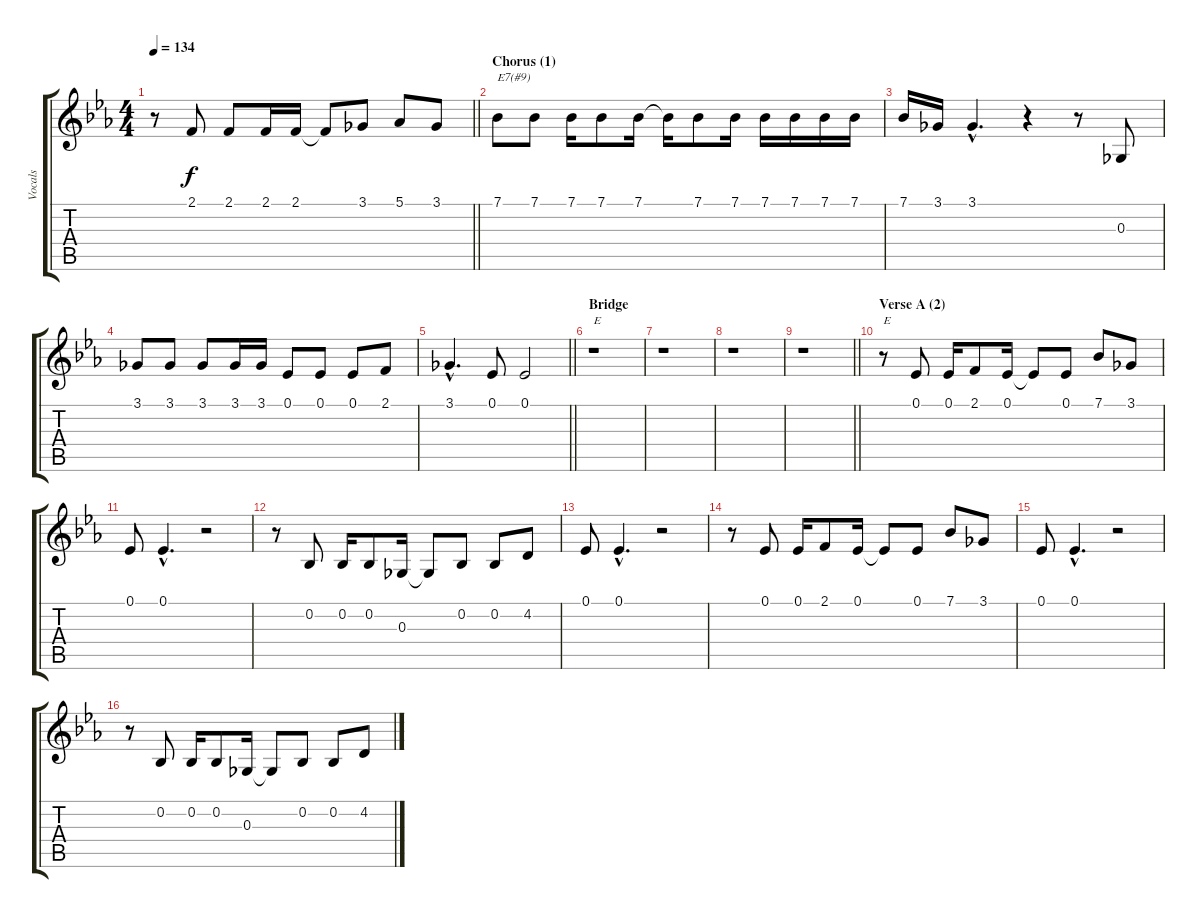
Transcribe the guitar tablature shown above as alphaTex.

\track ("Vocals" "Vocals") {instrument sopranosax}
\staff {score tabs}
\tuning (Eb4 Bb3 Gb3 Db3 Ab2 Eb2) {hide}
\ts (4 4)
\tempo 134
\clef g2
\barLineRight lightlight
\ks eb
r.8{dy f} 2.1.8 2.1.8 2.1.16 2.1.16 2.1{t}.8 3.1.8 5.1.8 3.1.8 |
\section ("" "Chorus (1)")
7.1.8{txt "E7(#9)"} 7.1.8 7.1.16 7.1.8 7.1.16 7.1{t}.16 7.1.8 7.1.16 7.1.16 7.1.16 7.1.16 7.1.16 |
7.1.16 3.1.16 3.1{hac}.4{d} r.4 r.8 0.3.8 |
3.1.8 3.1.8 3.1.8 3.1.16 3.1.16 0.1.8 0.1.8 0.1.8 2.1.8 |
\barLineRight lightlight
3.1{hac}.4{d} 0.1.8 0.1.2 |
\section ("" "Bridge")
r.1{txt "E"} |
r.1 |
r.1 |
\barLineRight lightlight
r.1 |
\section ("" "Verse A (2)")
r.8{txt "E"} 0.1.8 0.1.16 2.1.8 0.1.16 0.1{t}.8 0.1.8 7.1.8 3.1.8 |
0.1.8 0.1{hac}.4{d} r.2 |
r.8 0.2.8 0.2.16 0.2.8 0.3.16 0.3{t}.8 0.2.8 0.2.8 4.2.8 |
0.1.8 0.1{hac}.4{d} r.2 |
r.8 0.1.8 0.1.16 2.1.8 0.1.16 0.1{t}.8 0.1.8 7.1.8 3.1.8 |
0.1.8 0.1{hac}.4{d} r.2 |
r.8 0.2.8 0.2.16 0.2.8 0.3.16 0.3{t}.8 0.2.8 0.2.8 4.2.8
